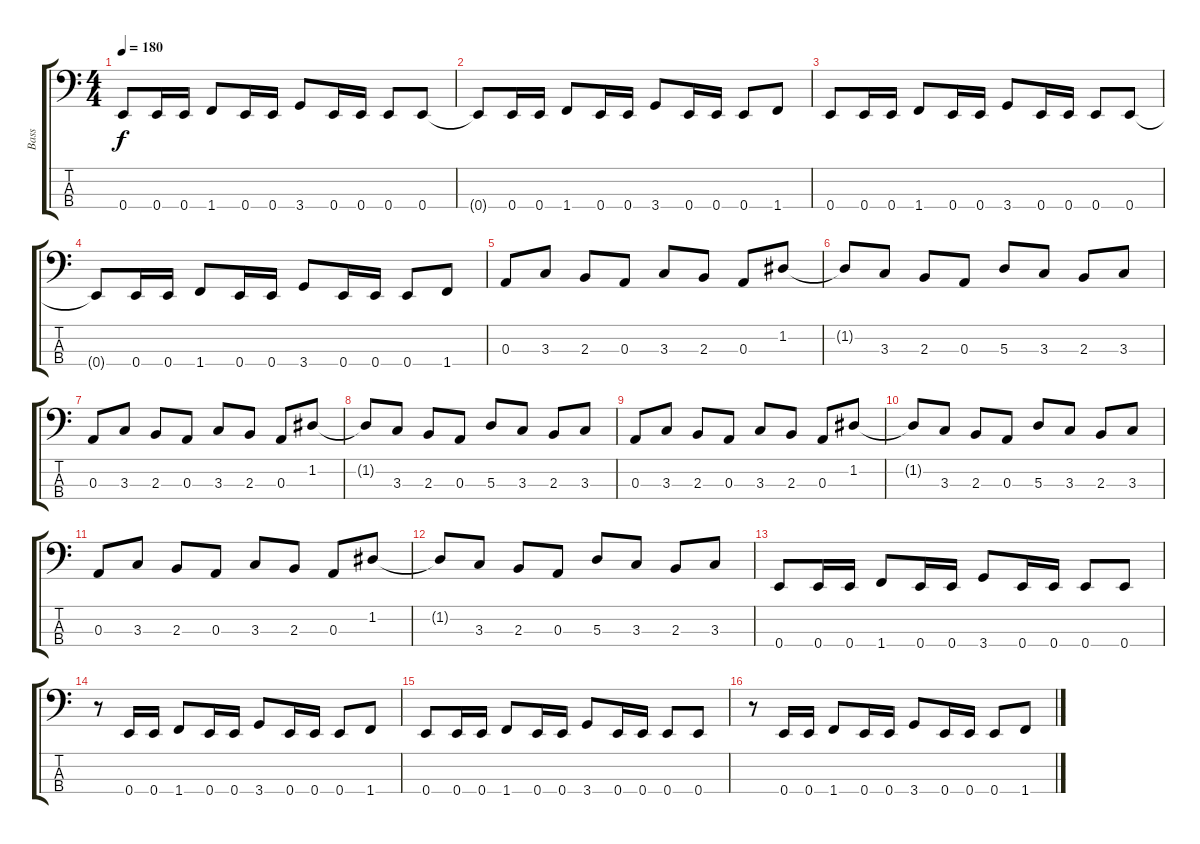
\track ("Bass" "Bass") {instrument slapbass1}
\staff {score tabs}
\tuning (G2 D2 A1 E1) {hide}
\ts (4 4)
\tempo 180
\clef f4
\ks c
0.4.8{dy f} 0.4.16 0.4.16 1.4.8 0.4.16 0.4.16 3.4.8 0.4.16 0.4.16 0.4.8 0.4.8 |
0.4{t}.8 0.4.16 0.4.16 1.4.8 0.4.16 0.4.16 3.4.8 0.4.16 0.4.16 0.4.8 1.4.8 |
0.4.8 0.4.16 0.4.16 1.4.8 0.4.16 0.4.16 3.4.8 0.4.16 0.4.16 0.4.8 0.4.8 |
0.4{t}.8 0.4.16 0.4.16 1.4.8 0.4.16 0.4.16 3.4.8 0.4.16 0.4.16 0.4.8 1.4.8 |
0.3.8 3.3.8 2.3.8 0.3.8 3.3.8 2.3.8 0.3.8 1.2.8 |
1.2{t}.8 3.3.8 2.3.8 0.3.8 5.3.8 3.3.8 2.3.8 3.3.8 |
0.3.8 3.3.8 2.3.8 0.3.8 3.3.8 2.3.8 0.3.8 1.2.8 |
1.2{t}.8 3.3.8 2.3.8 0.3.8 5.3.8 3.3.8 2.3.8 3.3.8 |
0.3.8 3.3.8 2.3.8 0.3.8 3.3.8 2.3.8 0.3.8 1.2.8 |
1.2{t}.8 3.3.8 2.3.8 0.3.8 5.3.8 3.3.8 2.3.8 3.3.8 |
0.3.8 3.3.8 2.3.8 0.3.8 3.3.8 2.3.8 0.3.8 1.2.8 |
1.2{t}.8 3.3.8 2.3.8 0.3.8 5.3.8 3.3.8 2.3.8 3.3.8 |
0.4.8 0.4.16 0.4.16 1.4.8 0.4.16 0.4.16 3.4.8 0.4.16 0.4.16 0.4.8 0.4.8 |
r.8 0.4.16 0.4.16 1.4.8 0.4.16 0.4.16 3.4.8 0.4.16 0.4.16 0.4.8 1.4.8 |
0.4.8 0.4.16 0.4.16 1.4.8 0.4.16 0.4.16 3.4.8 0.4.16 0.4.16 0.4.8 0.4.8 |
r.8 0.4.16 0.4.16 1.4.8 0.4.16 0.4.16 3.4.8 0.4.16 0.4.16 0.4.8 1.4.8
